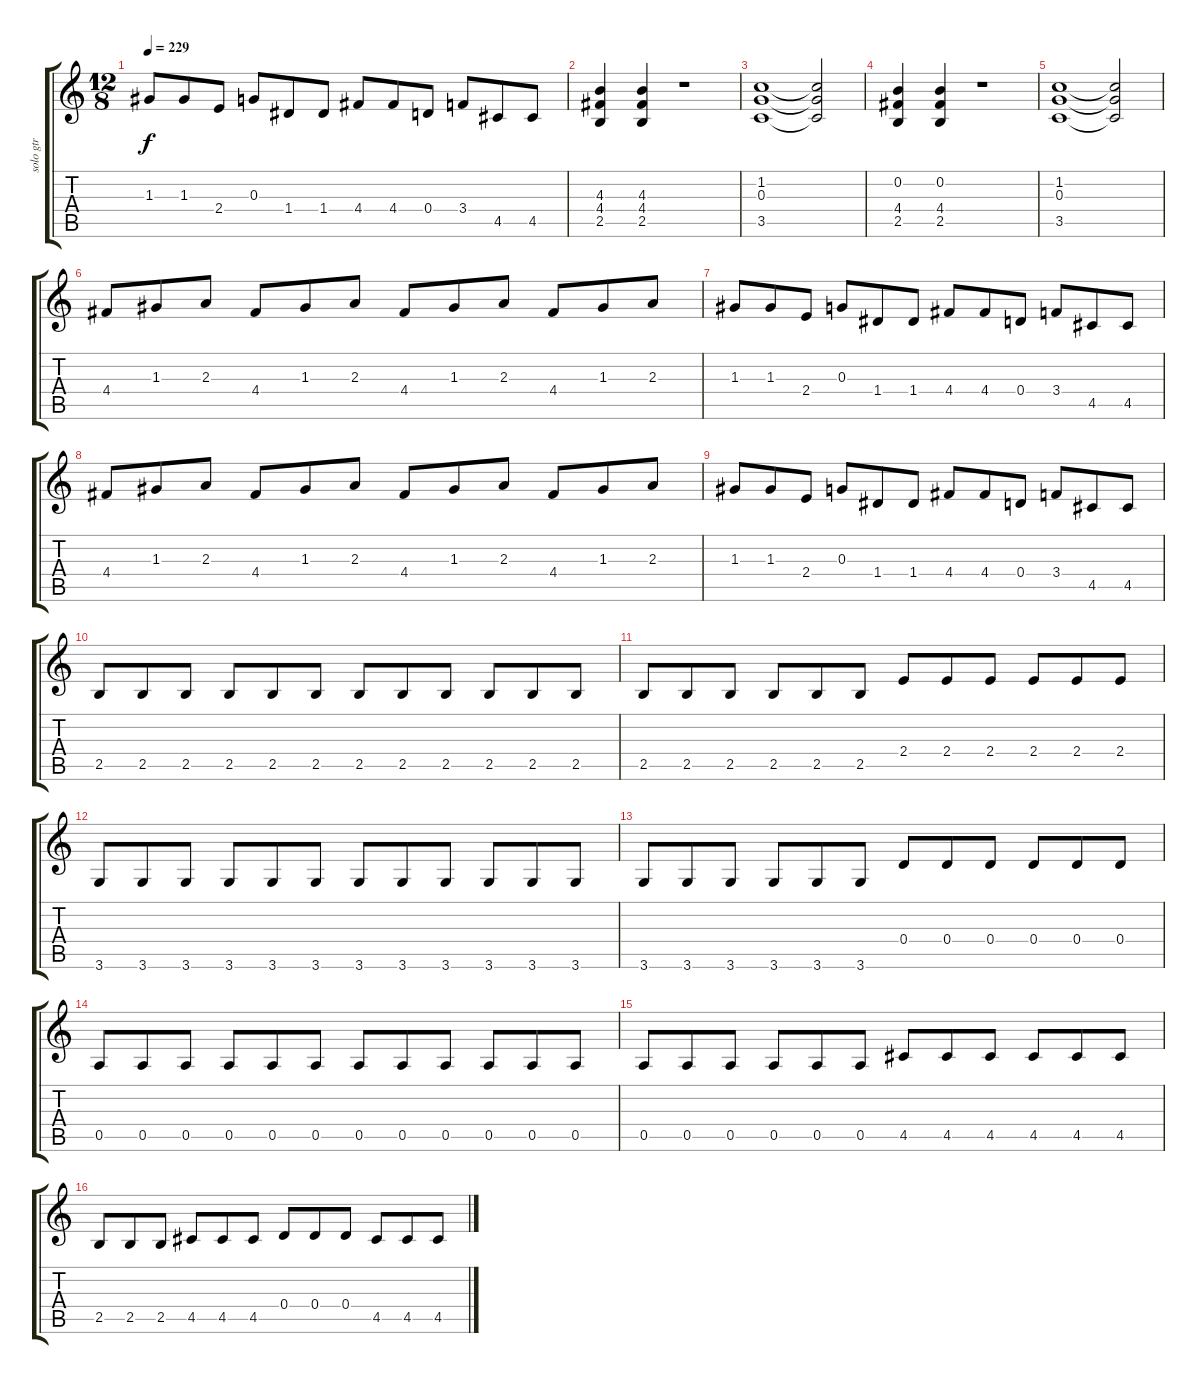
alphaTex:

\track ("solo gtr" "solo gtr") {instrument overdrivenguitar}
\staff {score tabs}
\tuning (E4 B3 G3 D3 A2 E2) {hide}
\ts (12 8)
\tempo 229
\clef g2
\ks c
1.3.8{dy f} 1.3.8 2.4.8 0.3.8 1.4.8 1.4.8 4.4.8 4.4.8 0.4.8 3.4.8 4.5.8 4.5.8 |
(4.3 4.4 2.5).4 (4.3 4.4 2.5).4 r.1 |
(1.2 0.3 3.5).1 (1.2{t} 0.3{t} 3.5{t}).2 |
(0.2 4.4 2.5).4 (0.2 4.4 2.5).4 r.1 |
(1.2 0.3 3.5).1 (1.2{t} 0.3{t} 3.5{t}).2 |
4.4.8 1.3.8 2.3.8 4.4.8 1.3.8 2.3.8 4.4.8 1.3.8 2.3.8 4.4.8 1.3.8 2.3.8 |
1.3.8 1.3.8 2.4.8 0.3.8 1.4.8 1.4.8 4.4.8 4.4.8 0.4.8 3.4.8 4.5.8 4.5.8 |
4.4.8 1.3.8 2.3.8 4.4.8 1.3.8 2.3.8 4.4.8 1.3.8 2.3.8 4.4.8 1.3.8 2.3.8 |
1.3.8 1.3.8 2.4.8 0.3.8 1.4.8 1.4.8 4.4.8 4.4.8 0.4.8 3.4.8 4.5.8 4.5.8 |
2.5.8 2.5.8 2.5.8 2.5.8 2.5.8 2.5.8 2.5.8 2.5.8 2.5.8 2.5.8 2.5.8 2.5.8 |
2.5.8 2.5.8 2.5.8 2.5.8 2.5.8 2.5.8 2.4.8 2.4.8 2.4.8 2.4.8 2.4.8 2.4.8 |
3.6.8 3.6.8 3.6.8 3.6.8 3.6.8 3.6.8 3.6.8 3.6.8 3.6.8 3.6.8 3.6.8 3.6.8 |
3.6.8 3.6.8 3.6.8 3.6.8 3.6.8 3.6.8 0.4.8 0.4.8 0.4.8 0.4.8 0.4.8 0.4.8 |
0.5.8 0.5.8 0.5.8 0.5.8 0.5.8 0.5.8 0.5.8 0.5.8 0.5.8 0.5.8 0.5.8 0.5.8 |
0.5.8 0.5.8 0.5.8 0.5.8 0.5.8 0.5.8 4.5.8 4.5.8 4.5.8 4.5.8 4.5.8 4.5.8 |
2.5.8 2.5.8 2.5.8 4.5.8 4.5.8 4.5.8 0.4.8 0.4.8 0.4.8 4.5.8 4.5.8 4.5.8
